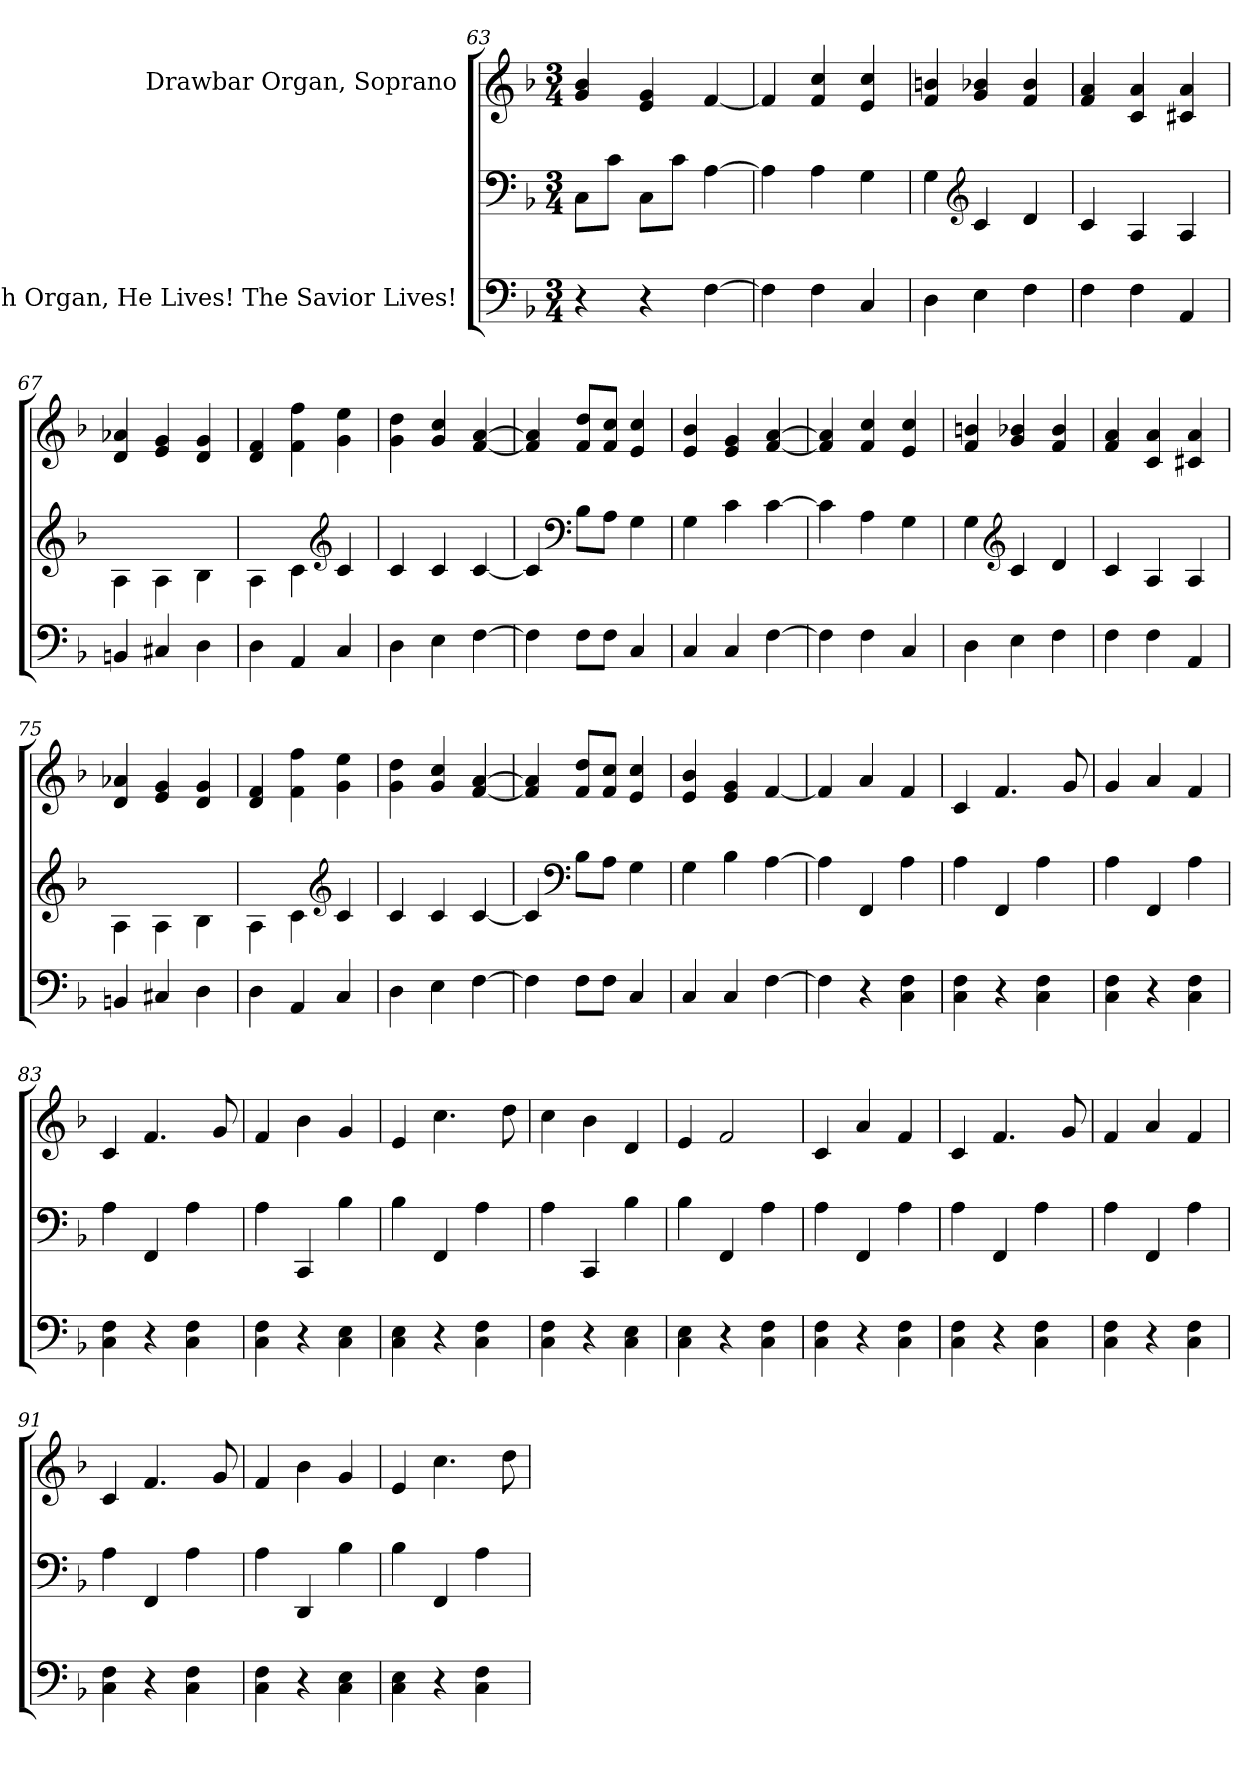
**kern	**kern	**kern
*part2	*part2	*part1
*staff3	*staff2	*staff1
*I"Church Organ, He Lives! The Savior Lives!	*	*I"Drawbar Organ, Soprano
*clefF4	*clefF4	*clefG2
*k[b-]	*k[b-]	*k[b-]
*M3/4	*M3/4	*M3/4
=63	=63	=63
4r	8C\L	4g/ 4b-/
.	8c\J	.
4r	8C\L	4e/ 4g/
.	8c\J	.
[4F\	[4A\	[4f/
!!LO:PB:g=z
=64	=64	=64
4F\]	4A\]	4f/]
4F\	4A\	4f/ 4cc/
4C/	4G\	4e/ 4cc/
=65	=65	=65
4D\	4G\	4f/ 4bn/
*	*clefG2	*
4E\	4c/	4g/ 4b-X/
4F\	4d/	4f/ 4b-/
=66	=66	=66
4F\	4c/	4f/ 4a/
4F\	4A/	4c/ 4a/
4AA/	4A/	4c#X/ 4a/
=67	=67	=67
4BBn/	4A\	4d/ 4a-X/
4C#X/	4A\	4e/ 4g/
4D\	4B-\	4d/ 4g/
=68	=68	=68
4D\	4A\	4d/ 4f/
4AA/	4c\	4f\ 4ff\
*	*clefG2	*
4C/	4c/	4g\ 4ee\
=69	=69	=69
4D\	4c/	4g\ 4dd\
4E\	4c/	4g/ 4cc/
[4F\	[4c/	[4f/ [4a/
=70	=70	=70
4F\]	4c/]	4f/] 4a/]
*	*clefF4	*
8F\L	8B-\L	8f/ 8dd/L
8F\J	8A\J	8f/ 8cc/J
4C/	4G\	4e/ 4cc/
=71	=71	=71
4C/	4G\	4e/ 4b-/
4C/	4c\	4e/ 4g/
[4F\	[4c\	[4f/ [4a/
=72	=72	=72
4F\]	4c\]	4f/] 4a/]
4F\	4A\	4f/ 4cc/
4C/	4G\	4e/ 4cc/
!!LO:LB:g=z
=73	=73	=73
4D\	4G\	4f/ 4bn/
*	*clefG2	*
4E\	4c/	4g/ 4b-X/
4F\	4d/	4f/ 4b-/
=74	=74	=74
4F\	4c/	4f/ 4a/
4F\	4A/	4c/ 4a/
4AA/	4A/	4c#X/ 4a/
=75	=75	=75
4BBn/	4A\	4d/ 4a-X/
4C#X/	4A\	4e/ 4g/
4D\	4B-\	4d/ 4g/
=76	=76	=76
4D\	4A\	4d/ 4f/
4AA/	4c\	4f\ 4ff\
*	*clefG2	*
4C/	4c/	4g\ 4ee\
=77	=77	=77
4D\	4c/	4g\ 4dd\
4E\	4c/	4g/ 4cc/
[4F\	[4c/	[4f/ [4a/
=78	=78	=78
4F\]	4c/]	4f/] 4a/]
*	*clefF4	*
8F\L	8B-\L	8f/ 8dd/L
8F\J	8A\J	8f/ 8cc/J
4C/	4G\	4e/ 4cc/
=79	=79	=79
4C/	4G\	4e/ 4b-/
4C/	4B-\	4e/ 4g/
[4F\	[4A\	[4f/
=80	=80	=80
4F\]	4A\]	4f/]
4r	4FF/	4a/
4C\ 4F\	4A\	4f/
=81	=81	=81
4C\ 4F\	4A\	4c/
4r	4FF/	4.f/
4C\ 4F\	4A\	.
.	.	8g/
!!LO:LB:g=z
=82	=82	=82
4C\ 4F\	4A\	4g/
4r	4FF/	4a/
4C\ 4F\	4A\	4f/
=83	=83	=83
4C\ 4F\	4A\	4c/
4r	4FF/	4.f/
4C\ 4F\	4A\	.
.	.	8g/
=84	=84	=84
4C\ 4F\	4A\	4f/
4r	4CC/	4b-\
4C\ 4E\	4B-\	4g/
=85	=85	=85
4C\ 4E\	4B-\	4e/
4r	4FF/	4.cc\
4C\ 4F\	4A\	.
.	.	8dd\
=86	=86	=86
4C\ 4F\	4A\	4cc\
4r	4CC/	4b-\
4C\ 4E\	4B-\	4d/
=87	=87	=87
4C\ 4E\	4B-\	4e/
4r	4FF/	2f/
4C\ 4F\	4A\	.
=88	=88	=88
4C\ 4F\	4A\	4c/
4r	4FF/	4a/
4C\ 4F\	4A\	4f/
=89	=89	=89
4C\ 4F\	4A\	4c/
4r	4FF/	4.f/
4C\ 4F\	4A\	.
.	.	8g/
=90	=90	=90
4C\ 4F\	4A\	4f/
4r	4FF/	4a/
4C\ 4F\	4A\	4f/
=91	=91	=91
4C\ 4F\	4A\	4c/
4r	4FF/	4.f/
4C\ 4F\	4A\	.
.	.	8g/
=92	=92	=92
4C\ 4F\	4A\	4f/
4r	4DD/	4b-\
4C\ 4E\	4B-\	4g/
!!LO:LB:g=z
=93	=93	=93
4C\ 4E\	4B-\	4e/
4r	4FF/	4.cc\
4C\ 4F\	4A\	.
.	.	8dd\
=	=	=
*-	*-	*-
